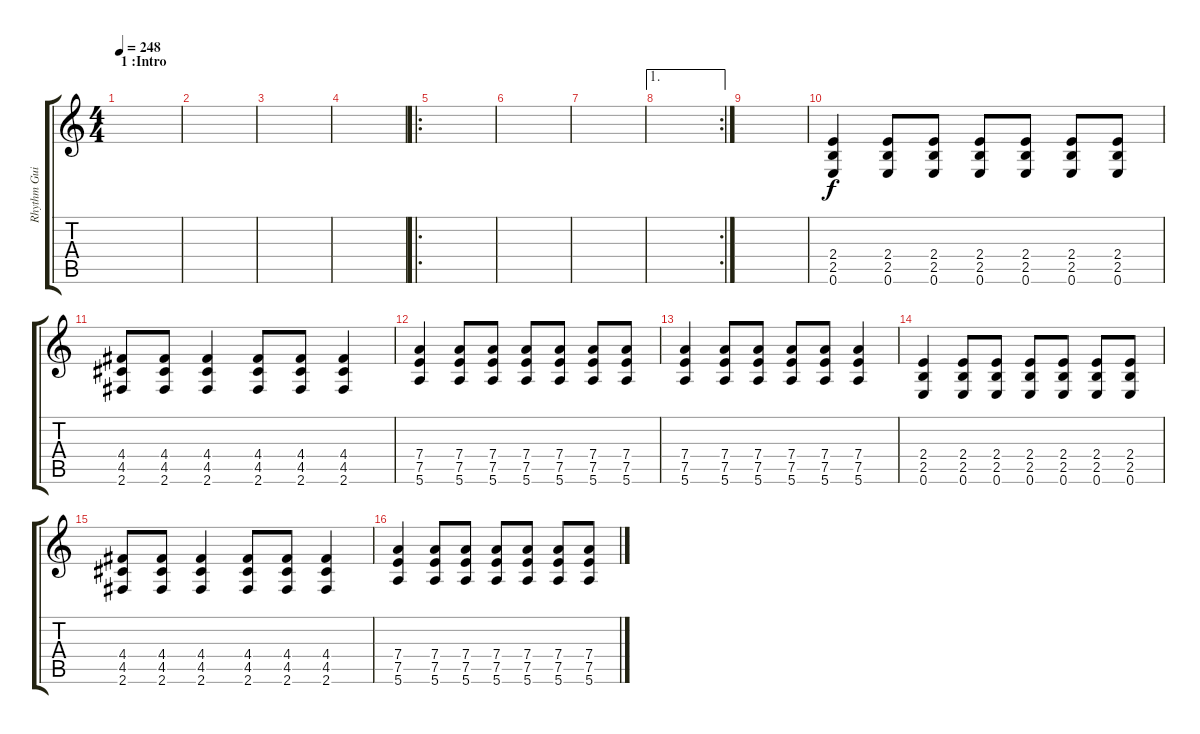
\track ("Rhythm Guitar" "Rhythm Gui") {instrument overdrivenguitar}
\staff {score tabs}
\tuning (E4 B3 G3 D3 A2 E2) {hide}
\ts (4 4)
\section ("" "1 :Intro ")
\tempo 248
\clef g2
\ks c
|
|
|
|
\ro
|
|
|
\ae 1
\rc 2
|
|
(2.4 2.5 0.6).4 (2.4 2.5 0.6).8 (2.4 2.5 0.6).8 (2.4 2.5 0.6).8 (2.4 2.5 0.6).8 (2.4 2.5 0.6).8 (2.4 2.5 0.6).8 |
(4.4 4.5 2.6).8 (4.4 4.5 2.6).8 (4.4 4.5 2.6).4 (4.4 4.5 2.6).8 (4.4 4.5 2.6).8 (4.4 4.5 2.6).4 |
(7.4 7.5 5.6).4 (7.4 7.5 5.6).8 (7.4 7.5 5.6).8 (7.4 7.5 5.6).8 (7.4 7.5 5.6).8 (7.4 7.5 5.6).8 (7.4 7.5 5.6).8 |
(7.4 7.5 5.6).4 (7.4 7.5 5.6).8 (7.4 7.5 5.6).8 (7.4 7.5 5.6).8 (7.4 7.5 5.6).8 (7.4 7.5 5.6).4 |
(2.4 2.5 0.6).4 (2.4 2.5 0.6).8 (2.4 2.5 0.6).8 (2.4 2.5 0.6).8 (2.4 2.5 0.6).8 (2.4 2.5 0.6).8 (2.4 2.5 0.6).8 |
(4.4 4.5 2.6).8 (4.4 4.5 2.6).8 (4.4 4.5 2.6).4 (4.4 4.5 2.6).8 (4.4 4.5 2.6).8 (4.4 4.5 2.6).4 |
(7.4 7.5 5.6).4 (7.4 7.5 5.6).8 (7.4 7.5 5.6).8 (7.4 7.5 5.6).8 (7.4 7.5 5.6).8 (7.4 7.5 5.6).8 (7.4 7.5 5.6).8
